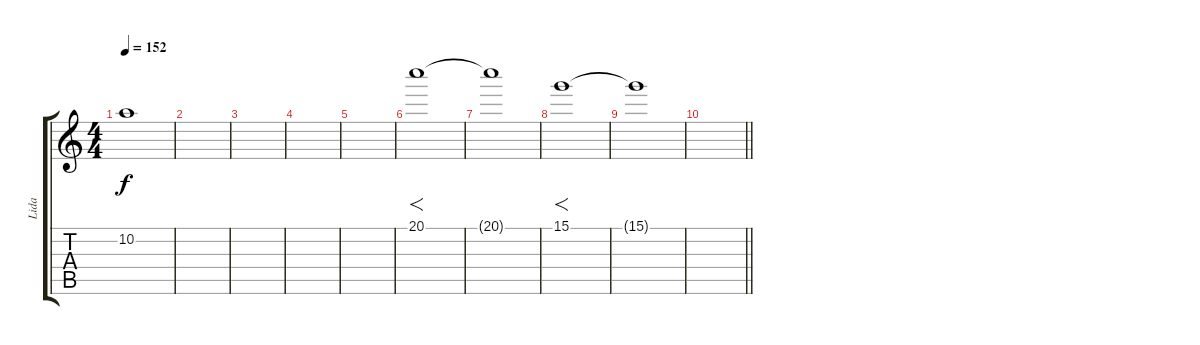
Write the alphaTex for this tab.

\track ("Lida" "Lida") {instrument distortionguitar}
\staff {score tabs}
\tuning (E4 B3 G3 D3 A2 E2) {hide}
\ts (4 4)
\tempo 152
\clef g2
\ks c
10.2.1{dy f} |
|
|
|
|
20.1.1{f} |
20.1{t}.1 |
15.1.1{f} |
15.1{t}.1 |
\barLineRight lightlight
